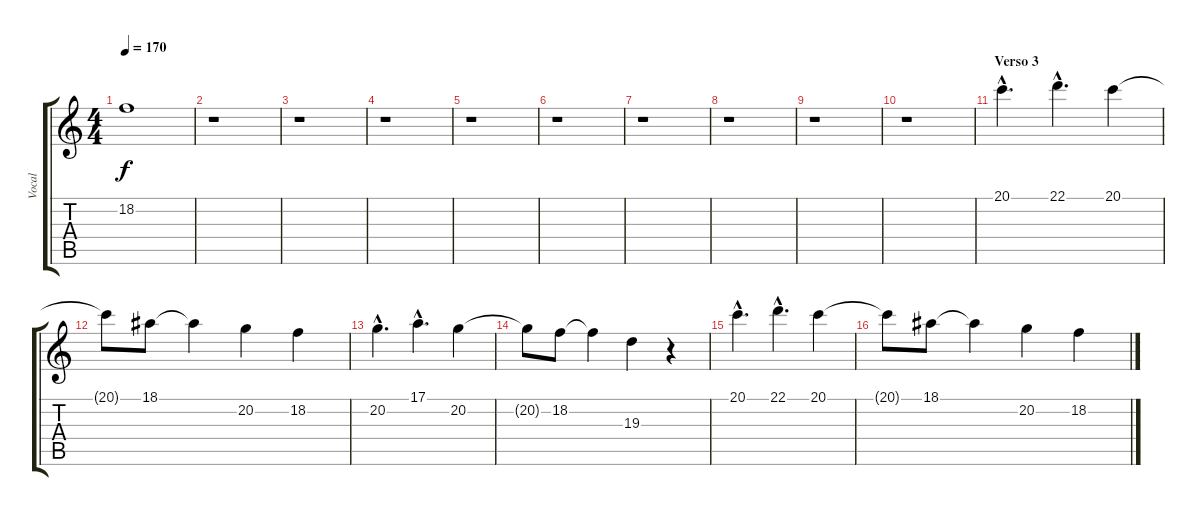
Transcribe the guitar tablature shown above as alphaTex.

\track ("Vocal" "Vocal") {instrument lead2sawtooth}
\staff {score tabs}
\tuning (E4 B3 G3 D3 A2 E2) {hide}
\ts (4 4)
\tempo 170
\clef g2
\ks c
18.2.1{dy f} |
r.1 |
r.1 |
r.1 |
r.1 |
r.1 |
r.1 |
r.1 |
r.1 |
r.1 |
\section ("" "Verso 3")
20.1{hac}.4{d} 22.1{hac}.4{d} 20.1.4 |
20.1{t}.8 18.1.8 18.1{t}.4 20.2.4 18.2.4 |
20.2{hac}.4{d} 17.1{hac}.4{d} 20.2.4 |
20.2{t}.8 18.2.8 18.2{t}.4 19.3.4 r.4 |
20.1{hac}.4{d} 22.1{hac}.4{d} 20.1.4 |
20.1{t}.8 18.1.8 18.1{t}.4 20.2.4 18.2.4
